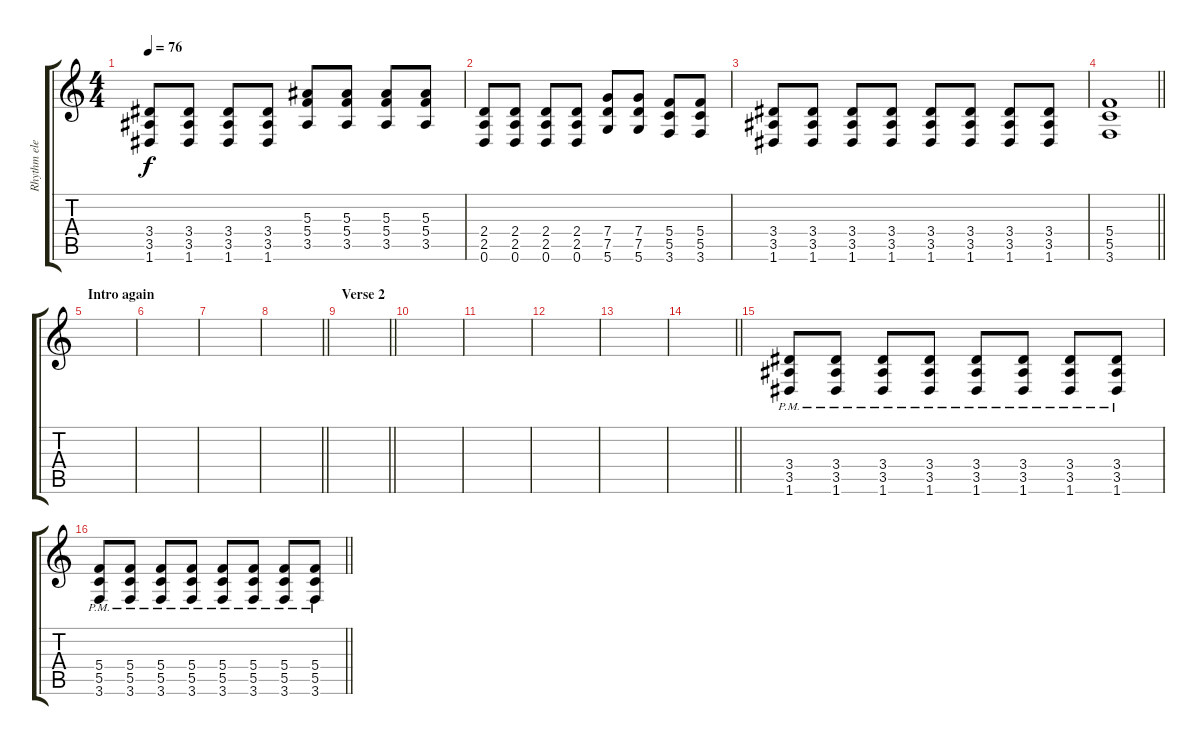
\track ("Rhythm elect." "Rhythm ele") {instrument overdrivenguitar}
\staff {score tabs}
\tuning (D4 A3 F3 C3 G2 D2) {hide}
\ts (4 4)
\tempo 76
\clef g2
\ks c
(3.4 3.5 1.6).8{dy f} (3.4 3.5 1.6).8 (3.4 3.5 1.6).8 (3.4 3.5 1.6).8 (5.3 5.4 3.5).8 (5.3 5.4 3.5).8 (5.3 5.4 3.5).8 (5.3 5.4 3.5).8 |
(2.4 2.5 0.6).8 (2.4 2.5 0.6).8 (2.4 2.5 0.6).8 (2.4 2.5 0.6).8 (7.4 7.5 5.6).8 (7.4 7.5 5.6).8 (5.4 5.5 3.6).8 (5.4 5.5 3.6).8 |
(3.4 3.5 1.6).8 (3.4 3.5 1.6).8 (3.4 3.5 1.6).8 (3.4 3.5 1.6).8 (3.4 3.5 1.6).8 (3.4 3.5 1.6).8 (3.4 3.5 1.6).8 (3.4 3.5 1.6).8 |
\barLineRight lightlight
(5.4 5.5 3.6).1 |
\section ("" "Intro again")
|
|
|
\barLineRight lightlight
|
\section ("" "Verse 2")
\barLineRight lightlight
|
|
|
|
|
\barLineRight lightlight
|
(3.4{pm} 3.5{pm} 1.6{pm}).8 (3.4{pm} 3.5{pm} 1.6{pm}).8 (3.4{pm} 3.5{pm} 1.6{pm}).8 (3.4{pm} 3.5{pm} 1.6{pm}).8 (3.4{pm} 3.5{pm} 1.6{pm}).8 (3.4{pm} 3.5{pm} 1.6{pm}).8 (3.4{pm} 3.5{pm} 1.6{pm}).8 (3.4{pm} 3.5{pm} 1.6{pm}).8 |
\barLineRight lightlight
(5.4{pm} 5.5{pm} 3.6{pm}).8 (5.4{pm} 5.5{pm} 3.6{pm}).8 (5.4{pm} 5.5{pm} 3.6{pm}).8 (5.4{pm} 5.5{pm} 3.6{pm}).8 (5.4{pm} 5.5{pm} 3.6{pm}).8 (5.4{pm} 5.5{pm} 3.6{pm}).8 (5.4{pm} 5.5{pm} 3.6{pm}).8 (5.4{pm} 5.5{pm} 3.6{pm}).8
